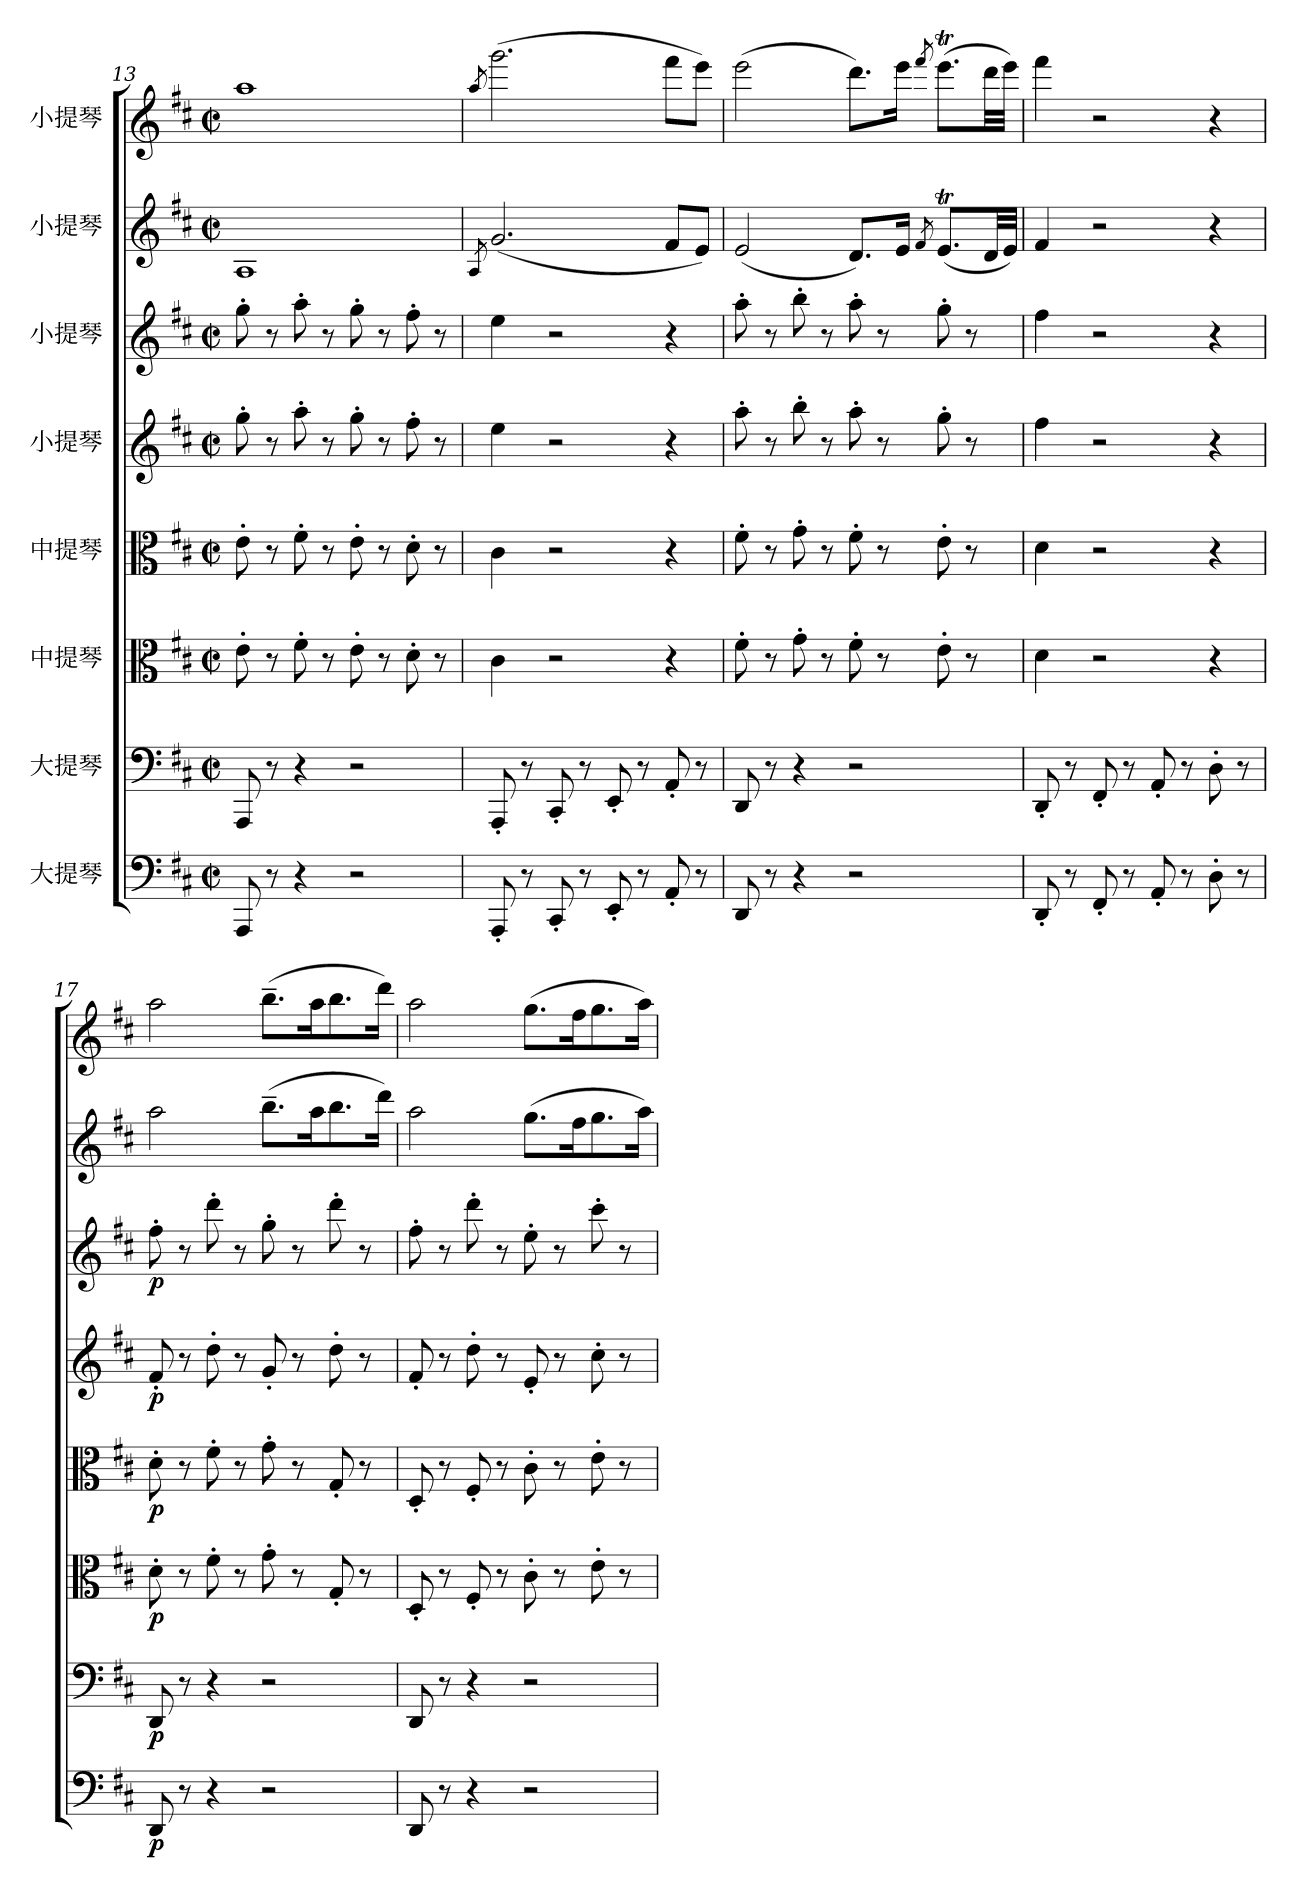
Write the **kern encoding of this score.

**kern	**dynam	**kern	**dynam	**kern	**dynam	**kern	**dynam	**kern	**dynam	**kern	**dynam	**kern	**kern
*part8	*part8	*part7	*part7	*part6	*part6	*part5	*part5	*part4	*part4	*part3	*part3	*part2	*part1
*staff8	*staff8	*staff7	*staff7	*staff6	*staff6	*staff5	*staff5	*staff4	*staff4	*staff3	*staff3	*staff2	*staff1
*I"大提琴	*	*I"大提琴	*	*I"中提琴	*	*I"中提琴	*	*I"小提琴	*	*I"小提琴	*	*I"小提琴	*I"小提琴
*clefF4	*	*clefF4	*	*clefC3	*	*clefC3	*	*clefG2	*	*clefG2	*	*clefG2	*clefG2
*k[f#c#]	*	*k[f#c#]	*	*k[f#c#]	*	*k[f#c#]	*	*k[f#c#]	*	*k[f#c#]	*	*k[f#c#]	*k[f#c#]
*M2/2	*	*M2/2	*	*M2/2	*	*M2/2	*	*M2/2	*	*M2/2	*	*M2/2	*M2/2
*met(c|)	*	*met(c|)	*	*met(c|)	*	*met(c|)	*	*met(c|)	*	*met(c|)	*	*met(c|)	*met(c|)
=13	=13	=13	=13	=13	=13	=13	=13	=13	=13	=13	=13	=13	=13
8AAA/	.	8AAA/	.	8e'\	.	8e'\	.	8gg'\	.	8gg'\	.	1A	1aa
8r	.	8r	.	8r	.	8r	.	8r	.	8r	.	.	.
4r	.	4r	.	8f#'\	.	8f#'\	.	8aa'\	.	8aa'\	.	.	.
.	.	.	.	8r	.	8r	.	8r	.	8r	.	.	.
2r	.	2r	.	8e'\	.	8e'\	.	8gg'\	.	8gg'\	.	.	.
.	.	.	.	8r	.	8r	.	8r	.	8r	.	.	.
.	.	.	.	8d'\	.	8d'\	.	8ff#'\	.	8ff#'\	.	.	.
.	.	.	.	8r	.	8r	.	8r	.	8r	.	.	.
=14	=14	=14	=14	=14	=14	=14	=14	=14	=14	=14	=14	=14	=14
.	.	.	.	.	.	.	.	.	.	.	.	8qA/	8qaa/
8AAA'/	.	8AAA'/	.	4c#\	.	4c#\	.	4ee\	.	4ee\	.	(<2.g/	(>2.ggg\
8r	.	8r	.	.	.	.	.	.	.	.	.	.	.
8CC#'/	.	8CC#'/	.	2r	.	2r	.	2r	.	2r	.	.	.
8r	.	8r	.	.	.	.	.	.	.	.	.	.	.
8EE'/	.	8EE'/	.	.	.	.	.	.	.	.	.	.	.
8r	.	8r	.	.	.	.	.	.	.	.	.	.	.
8AA'/	.	8AA'/	.	4r	.	4r	.	4r	.	4r	.	8f#/L	8fff#\L
8r	.	8r	.	.	.	.	.	.	.	.	.	8e/J)	8eee\J)
!!LO:PB:g=z
=15	=15	=15	=15	=15	=15	=15	=15	=15	=15	=15	=15	=15	=15
8DD/	.	8DD/	.	8f#'\	.	8f#'\	.	8aa'\	.	8aa'\	.	(<2e/	(>2eee\
8r	.	8r	.	8r	.	8r	.	8r	.	8r	.	.	.
4r	.	4r	.	8g'\	.	8g'\	.	8bb'\	.	8bb'\	.	.	.
.	.	.	.	8r	.	8r	.	8r	.	8r	.	.	.
2r	.	2r	.	8f#'\	.	8f#'\	.	8aa'\	.	8aa'\	.	8.d/L)	8.ddd\L)
.	.	.	.	8r	.	8r	.	8r	.	8r	.	.	.
.	.	.	.	.	.	.	.	.	.	.	.	16e/Jk	16eee\Jk
.	.	.	.	.	.	.	.	.	.	.	.	8qf#/	8qfff#/
.	.	.	.	8e'\	.	8e'\	.	8gg'\	.	8gg'\	.	(<8.eT/L	(>8.eeeT\L
.	.	.	.	8r	.	8r	.	8r	.	8r	.	.	.
.	.	.	.	.	.	.	.	.	.	.	.	32d/LL	32ddd\LL
.	.	.	.	.	.	.	.	.	.	.	.	32e/JJJ)	32eee\JJJ)
=16	=16	=16	=16	=16	=16	=16	=16	=16	=16	=16	=16	=16	=16
8DD'/	.	8DD'/	.	4d\	.	4d\	.	4ff#\	.	4ff#\	.	4f#/	4fff#\
8r	.	8r	.	.	.	.	.	.	.	.	.	.	.
8FF#'/	.	8FF#'/	.	2r	.	2r	.	2r	.	2r	.	2r	2r
8r	.	8r	.	.	.	.	.	.	.	.	.	.	.
8AA'/	.	8AA'/	.	.	.	.	.	.	.	.	.	.	.
8r	.	8r	.	.	.	.	.	.	.	.	.	.	.
8D'\	.	8D'\	.	4r	.	4r	.	4r	.	4r	.	4r	4r
8r	.	8r	.	.	.	.	.	.	.	.	.	.	.
=17	=17	=17	=17	=17	=17	=17	=17	=17	=17	=17	=17	=17	=17
!	!LO:DY:b	!	!LO:DY:b	!	!LO:DY:b	!	!LO:DY:b	!	!LO:DY:b	!	!LO:DY:b	!	!
8DD/	p	8DD/	p	8d'\	p	8d'\	p	8f#'/	p	8ff#'\	p	2aa\	2aa\
8r	.	8r	.	8r	.	8r	.	8r	.	8r	.	.	.
4r	.	4r	.	8f#'\	.	8f#'\	.	8dd'\	.	8ddd'\	.	.	.
.	.	.	.	8r	.	8r	.	8r	.	8r	.	.	.
2r	.	2r	.	8g'\	.	8g'\	.	8g'/	.	8gg'\	.	(>8.bb~\L	(>8.bb~\L
.	.	.	.	8r	.	8r	.	8r	.	8r	.	.	.
.	.	.	.	.	.	.	.	.	.	.	.	16aa\K	16aa\K
.	.	.	.	8G'/	.	8G'/	.	8dd'\	.	8ddd'\	.	8.bb\	8.bb\
.	.	.	.	8r	.	8r	.	8r	.	8r	.	.	.
.	.	.	.	.	.	.	.	.	.	.	.	16ddd\Jk)	16ddd\Jk)
=18	=18	=18	=18	=18	=18	=18	=18	=18	=18	=18	=18	=18	=18
8DD/	.	8DD/	.	8D'/	.	8D'/	.	8f#'/	.	8ff#'\	.	2aa\	2aa\
8r	.	8r	.	8r	.	8r	.	8r	.	8r	.	.	.
4r	.	4r	.	8F#'/	.	8F#'/	.	8dd'\	.	8ddd'\	.	.	.
.	.	.	.	8r	.	8r	.	8r	.	8r	.	.	.
2r	.	2r	.	8c#'\	.	8c#'\	.	8e'/	.	8ee'\	.	(>8.gg\L	(>8.gg\L
.	.	.	.	8r	.	8r	.	8r	.	8r	.	.	.
.	.	.	.	.	.	.	.	.	.	.	.	16ff#\K	16ff#\K
.	.	.	.	8e'\	.	8e'\	.	8cc#'\	.	8ccc#'\	.	8.gg\	8.gg\
.	.	.	.	8r	.	8r	.	8r	.	8r	.	.	.
.	.	.	.	.	.	.	.	.	.	.	.	16aa\Jk)	16aa\Jk)
=	=	=	=	=	=	=	=	=	=	=	=	=	=
*-	*-	*-	*-	*-	*-	*-	*-	*-	*-	*-	*-	*-	*-
